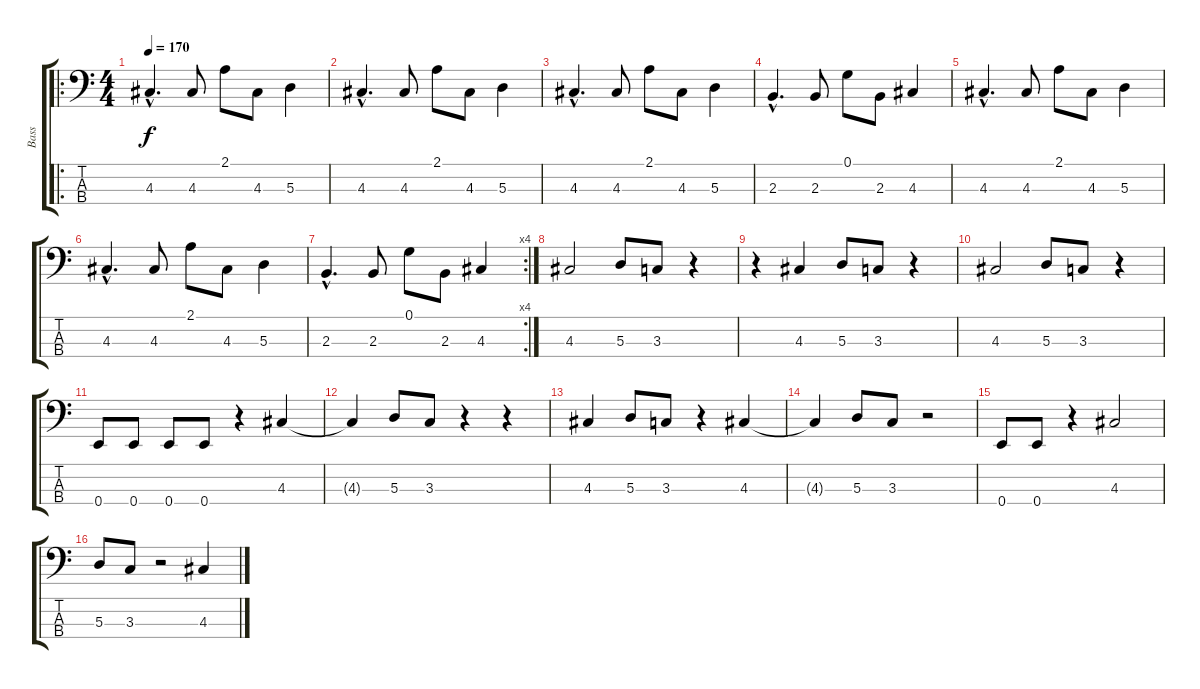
\track ("Bass" "Bass") {instrument electricbassfinger}
\staff {score tabs}
\tuning (G2 D2 A1 E1) {hide}
\ro
\ts (4 4)
\tempo 170
\clef f4
\ks c
4.3{hac}.4{d dy f instrument electricbassfinger} 4.3.8 2.1.8 4.3.8 5.3.4 |
4.3{hac}.4{d} 4.3.8 2.1.8 4.3.8 5.3.4 |
4.3{hac}.4{d} 4.3.8 2.1.8 4.3.8 5.3.4 |
2.3{hac}.4{d} 2.3.8 0.1.8 2.3.8 4.3.4 |
4.3{hac}.4{d} 4.3.8 2.1.8 4.3.8 5.3.4 |
4.3{hac}.4{d} 4.3.8 2.1.8 4.3.8 5.3.4 |
\rc 4
2.3{hac}.4{d} 2.3.8 0.1.8 2.3.8 4.3.4 |
4.3.2 5.3.8 3.3.8 r.4 |
r.4 4.3.4 5.3.8 3.3.8 r.4 |
4.3.2 5.3.8 3.3.8 r.4 |
0.4.8{instrument slapbass1} 0.4.8 0.4.8 0.4.8 r.4 4.3.4{instrument electricbassfinger} |
4.3{t}.4 5.3.8 3.3.8 r.4 r.4 |
4.3.4 5.3.8 3.3.8 r.4 4.3.4 |
4.3{t}.4 5.3.8 3.3.8 r.2 |
0.4.8{instrument slapbass1} 0.4.8 r.4 4.3.2{instrument electricbassfinger} |
5.3.8 3.3.8 r.2 4.3.4
